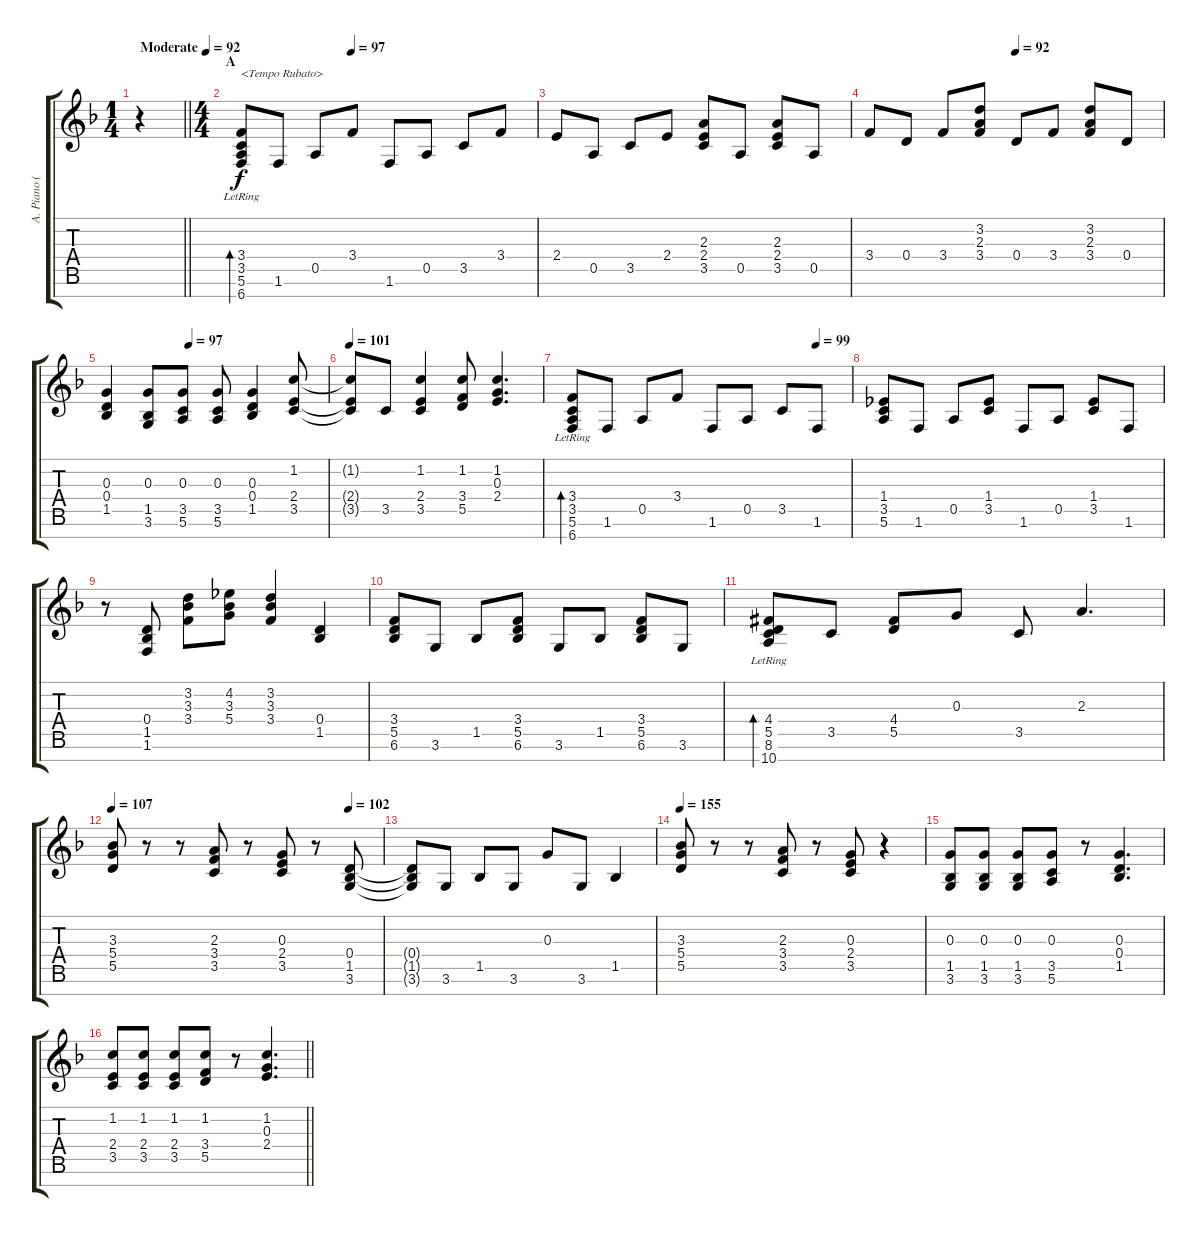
\track ("A. Piano (Right Hand)" "A. Piano (") {instrument acousticgrandpiano}
\staff {score tabs}
\tuning (E5 B4 G4 D4 A3 E3 B2) {hide}
\ts (1 4)
\tempo (92 "Moderate")
\clef g2
\barLineRight lightlight
\ks f
r.4{dy f instrument acousticgrandpiano} |
\ts (4 4)
\section ("" "A")
\tempo (97 0.375)
(3.4{lr} 3.5{lr} 5.6{lr} 6.7{lr}).8{bd 120 txt "<Tempo Rubato>"} 1.6.8 0.5.8 3.4.8 1.6.8 0.5.8 3.5.8 3.4.8 |
2.4.8 0.5.8 3.5.8 2.4.8 (2.3 2.4 3.5).8 0.5.8 (2.3 2.4 3.5).8 0.5.8 |
\tempo (92 0.5)
3.4.8 0.4.8 3.4.8 (3.2 2.3 3.4).8 0.4.8 3.4.8 (3.2 2.3 3.4).8 0.4.8 |
\tempo (97 0.375)
(0.3 0.4 1.5).4 (0.3 1.5 3.6).8 (0.3 3.5 5.6).8 (0.3 3.5 5.6).8 (0.3 0.4 1.5).4 (1.2 2.4 3.5).8 |
\tempo 101
(1.2{t} 2.4{t} 3.5{t}).8 3.5.8 (1.2 2.4 3.5).4 (1.2 3.4 5.5).8 (1.2 0.3 2.4).4{d} |
\tempo (99 0.875)
(3.4{lr} 3.5{lr} 5.6{lr} 6.7{lr}).8{bd 120} 1.6.8 0.5.8 3.4.8 1.6.8 0.5.8 3.5.8 1.6.8 |
(1.4 3.5 5.6).8 1.6.8 0.5.8 (1.4 3.5).8 1.6.8 0.5.8 (1.4 3.5).8 1.6.8 |
r.8 (0.4 1.5 1.6).8 (3.2 3.3 3.4).8 (4.2 3.3 5.4).8 (3.2 3.3 3.4).4 (0.4 1.5).4 |
(3.4 5.5 6.6).8 3.6.8 1.5.8 (3.4 5.5 6.6).8 3.6.8 1.5.8 (3.4 5.5 6.6).8 3.6.8 |
(4.4{lr acc #} 5.5{lr} 8.6{lr} 10.7{lr}).8{bd 120} 3.5.8 (4.4{acc #} 5.5).8 0.3.8 3.5.8 2.3.4{d} |
\tempo 107
\tempo (102 0.875)
(3.3 5.4 5.5).8 r.8 r.8 (2.3 3.4 3.5).8 r.8 (0.3 2.4 3.5).8 r.8 (0.4 1.5 3.6).8 |
(0.4{t} 1.5{t} 3.6{t}).8 3.6.8 1.5.8 3.6.8 0.3.8 3.6.8 1.5.4 |
\tempo 155
(3.3 5.4 5.5).8 r.8 r.8 (2.3 3.4 3.5).8 r.8 (0.3 2.4 3.5).8 r.4 |
(0.3 1.5 3.6).8 (0.3 1.5 3.6).8 (0.3 1.5 3.6).8 (0.3 3.5 5.6).8 r.8 (0.3 0.4 1.5).4{d} |
\barLineRight lightlight
(1.2 2.4 3.5).8 (1.2 2.4 3.5).8 (1.2 2.4 3.5).8 (1.2 3.4 5.5).8 r.8 (1.2 0.3 2.4).4{d}
